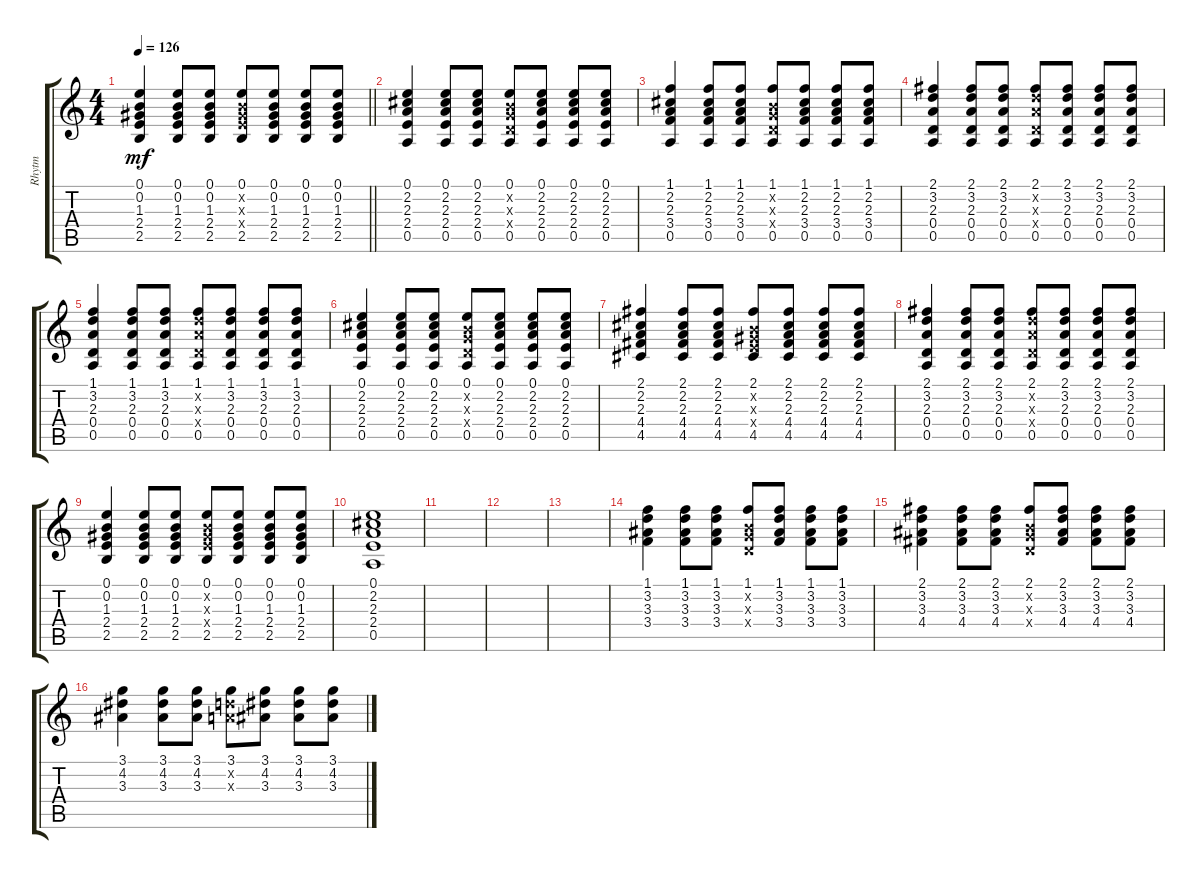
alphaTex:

\track ("Rhytm" "Rhytm") {instrument electricguitarjazz}
\staff {score tabs}
\tuning (E4 B3 G3 D3 A2 E2) {hide}
\ts (4 4)
\tempo 126
\clef g2
\barLineRight lightlight
\ks c
(0.1 0.2 1.3 2.4 2.5).4{dy mf} (0.1 0.2 1.3 2.4 2.5).8 (0.1 0.2 1.3 2.4 2.5).8 (0.1 0.2{x} 1.3{x} 2.4{x} 2.5).8 (0.1 0.2 1.3 2.4 2.5).8 (0.1 0.2 1.3 2.4 2.5).8 (0.1 0.2 1.3 2.4 2.5).8 |
\section ("" "")
(0.1 2.2 2.3 2.4 0.5).4 (0.1 2.2 2.3 2.4 0.5).8 (0.1 2.2 2.3 2.4 0.5).8 (0.1 0.2{x} 0.3{x} 0.4{x} 0.5).8 (0.1 2.2 2.3 2.4 0.5).8 (0.1 2.2 2.3 2.4 0.5).8 (0.1 2.2 2.3 2.4 0.5).8 |
(1.1 2.2 2.3 3.4 0.5).4 (1.1 2.2 2.3 3.4 0.5).8 (1.1 2.2 2.3 3.4 0.5).8 (1.1 0.2{x} 0.3{x} 0.4{x} 0.5).8 (1.1 2.2 2.3 3.4 0.5).8 (1.1 2.2 2.3 3.4 0.5).8 (1.1 2.2 2.3 3.4 0.5).8 |
(2.1 3.2 2.3 0.4 0.5).4 (2.1 3.2 2.3 0.4 0.5).8 (2.1 3.2 2.3 0.4 0.5).8 (2.1 3.2{x} 2.3{x} 0.4{x} 0.5).8 (2.1 3.2 2.3 0.4 0.5).8 (2.1 3.2 2.3 0.4 0.5).8 (2.1 3.2 2.3 0.4 0.5).8 |
(1.1 3.2 2.3 0.4 0.5).4 (1.1 3.2 2.3 0.4 0.5).8 (1.1 3.2 2.3 0.4 0.5).8 (1.1 3.2{x} 2.3{x} 0.4{x} 0.5).8 (1.1 3.2 2.3 0.4 0.5).8 (1.1 3.2 2.3 0.4 0.5).8 (1.1 3.2 2.3 0.4 0.5).8 |
(0.1 2.2 2.3 2.4 0.5).4 (0.1 2.2 2.3 2.4 0.5).8 (0.1 2.2 2.3 2.4 0.5).8 (0.1 0.2{x} 0.3{x} 0.4{x} 0.5).8 (0.1 2.2 2.3 2.4 0.5).8 (0.1 2.2 2.3 2.4 0.5).8 (0.1 2.2 2.3 2.4 0.5).8 |
(2.1 2.2 2.3 4.4 4.5).4 (2.1 2.2 2.3 4.4 4.5).8 (2.1 2.2 2.3 4.4 4.5).8 (2.1 0.2{x} 1.3{x} 2.4{x} 4.5).8 (2.1 2.2 2.3 4.4 4.5).8 (2.1 2.2 2.3 4.4 4.5).8 (2.1 2.2 2.3 4.4 4.5).8 |
(2.1 3.2 2.3 0.4 0.5).4 (2.1 3.2 2.3 0.4 0.5).8 (2.1 3.2 2.3 0.4 0.5).8 (2.1 3.2{x} 2.3{x} 0.4{x} 0.5).8 (2.1 3.2 2.3 0.4 0.5).8 (2.1 3.2 2.3 0.4 0.5).8 (2.1 3.2 2.3 0.4 0.5).8 |
(0.1 0.2 1.3 2.4 2.5).4 (0.1 0.2 1.3 2.4 2.5).8 (0.1 0.2 1.3 2.4 2.5).8 (0.1 0.2{x} 1.3{x} 2.4{x} 2.5).8 (0.1 0.2 1.3 2.4 2.5).8 (0.1 0.2 1.3 2.4 2.5).8 (0.1 0.2 1.3 2.4 2.5).8 |
(0.1 2.2 2.3 2.4 0.5).1 |
|
|
|
(1.1 3.2 3.3 3.4).4 (1.1 3.2 3.3 3.4).8 (1.1 3.2 3.3 3.4).8 (1.1 0.2{x} 0.3{x} 0.4{x}).8 (1.1 3.2 3.3 3.4).8 (1.1 3.2 3.3 3.4).8 (1.1 3.2 3.3 3.4).8 |
(2.1 3.2 3.3 4.4).4 (2.1 3.2 3.3 4.4).8 (2.1 3.2 3.3 4.4).8 (2.1 0.2{x} 0.3{x} 0.4{x}).8 (2.1 3.2 3.3 4.4).8 (2.1 3.2 3.3 4.4).8 (2.1 3.2 3.3 4.4).8 |
(3.1 4.2 3.3).4 (3.1 4.2 3.3).8 (3.1 4.2 3.3).8 (3.1 3.2{x} 2.3{x}).8 (3.1 4.2 3.3).8 (3.1 4.2 3.3).8 (3.1 4.2 3.3).8
